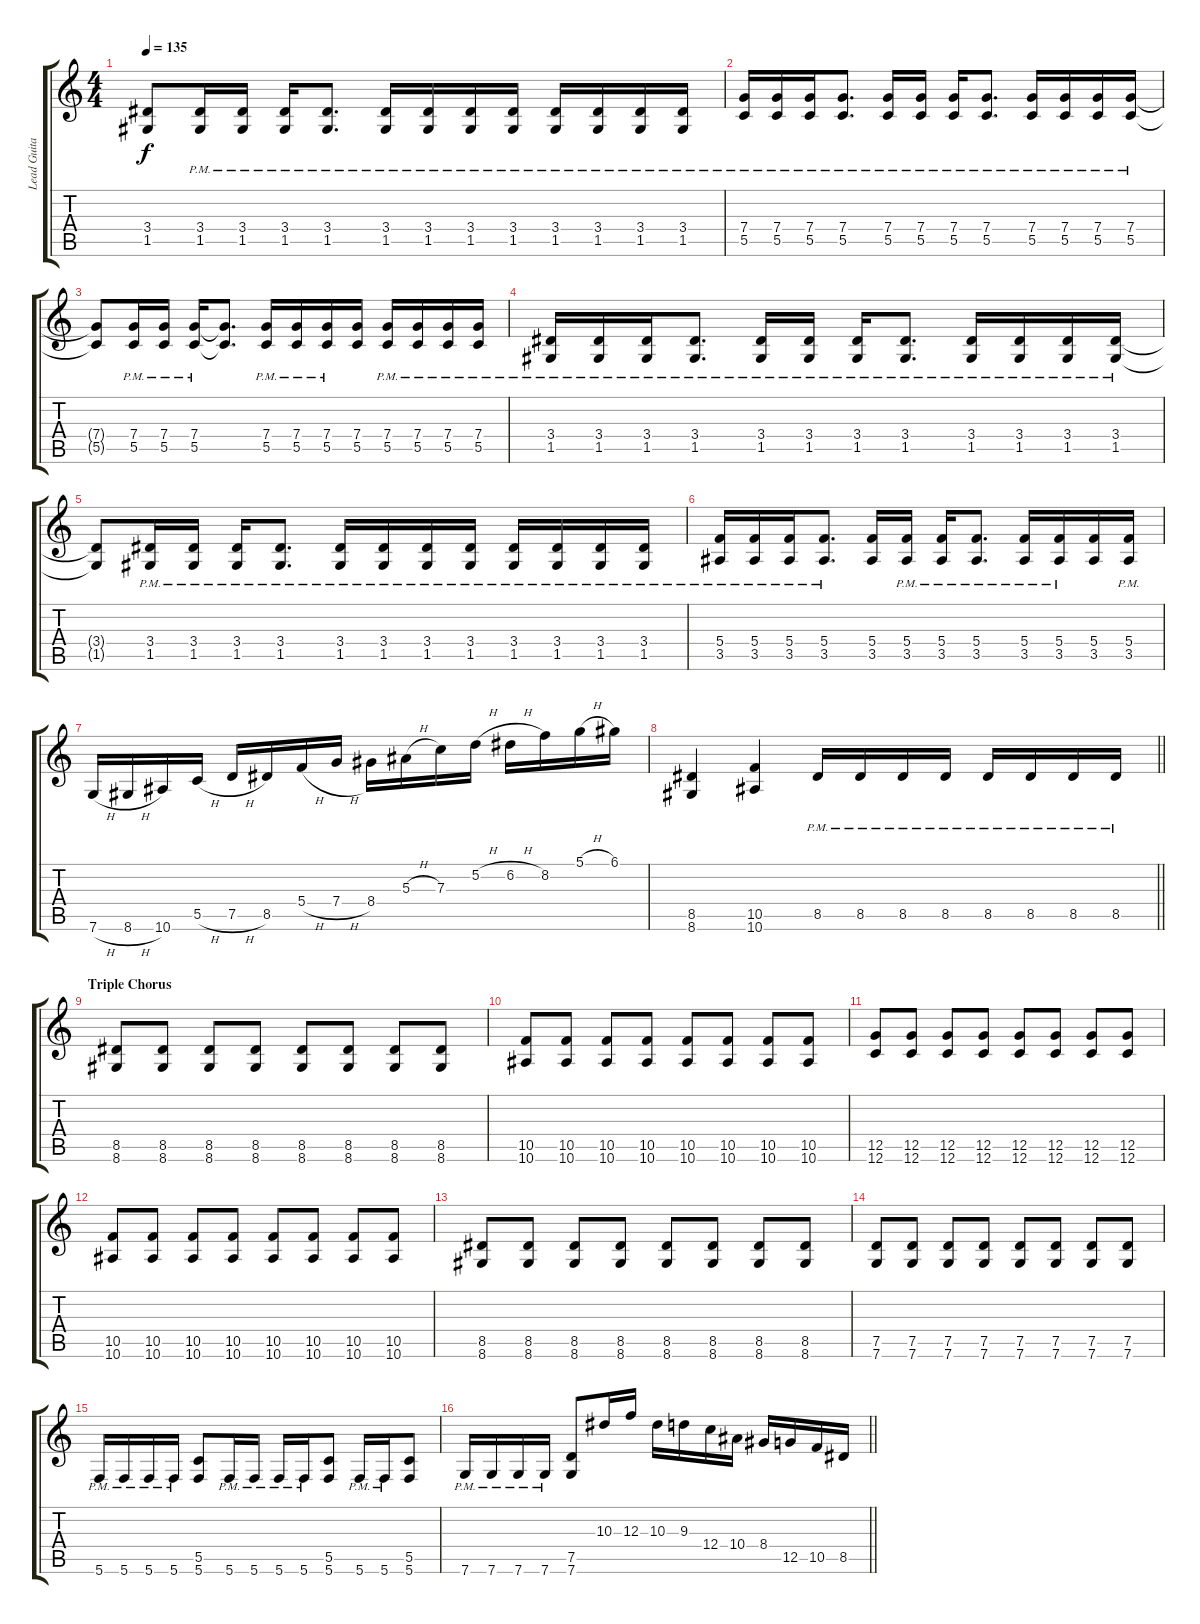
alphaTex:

\track ("Lead Guitar" "Lead Guita") {instrument distortionguitar}
\staff {score tabs}
\tuning (D4 A3 F3 C3 G2 C2) {hide}
\ts (4 4)
\tempo 135
\clef g2
\ks c
(3.4{t} 1.5{t}).8{dy f} (3.4 1.5{pm}).16 (3.4 1.5{pm}).16 (3.4 1.5{pm}).16 (3.4 1.5{pm}).8{d} (3.4 1.5{pm}).16 (3.4 1.5{pm}).16 (3.4 1.5{pm}).16 (3.4 1.5{pm}).16 (3.4 1.5{pm}).16 (3.4 1.5{pm}).16 (3.4 1.5{pm}).16 (3.4 1.5{pm}).16 |
(7.4 5.5{pm}).16 (7.4 5.5{pm}).16 (7.4 5.5{pm}).16 (7.4 5.5{pm}).8{d} (7.4 5.5{pm}).16 (7.4 5.5{pm}).16 (7.4 5.5{pm}).16 (7.4 5.5{pm}).8{d} (7.4 5.5{pm}).16 (7.4 5.5{pm}).16 (7.4 5.5{pm}).16 (7.4 5.5{pm}).16 |
(7.4{t} 5.5{t}).8 (7.4 5.5{pm}).16 (7.4 5.5{pm}).16 (7.4 5.5{pm}).16 (7.4{t} 5.5{t}).8{d} (7.4 5.5{pm}).16 (7.4 5.5{pm}).16 (7.4 5.5{pm}).16 (7.4 5.5).16 (7.4 5.5{pm}).16 (7.4 5.5{pm}).16 (7.4 5.5{pm}).16 (7.4 5.5{pm}).16 |
(3.4 1.5{pm}).16 (3.4 1.5{pm}).16 (3.4 1.5{pm}).16 (3.4 1.5{pm}).8{d} (3.4 1.5{pm}).16 (3.4 1.5{pm}).16 (3.4 1.5{pm}).16 (3.4 1.5{pm}).8{d} (3.4 1.5{pm}).16 (3.4 1.5{pm}).16 (3.4 1.5{pm}).16 (3.4 1.5{pm}).16 |
(3.4{t} 1.5{t}).8 (3.4 1.5{pm}).16 (3.4 1.5{pm}).16 (3.4 1.5{pm}).16 (3.4 1.5{pm}).8{d} (3.4 1.5{pm}).16 (3.4 1.5{pm}).16 (3.4 1.5{pm}).16 (3.4 1.5{pm}).16 (3.4 1.5{pm}).16 (3.4 1.5{pm}).16 (3.4 1.5{pm}).16 (3.4 1.5{pm}).16 |
(5.4 3.5{pm}).16 (5.4 3.5{pm}).16 (5.4 3.5{pm}).16 (5.4 3.5{pm}).8{d} (5.4 3.5).16 (5.4 3.5{pm}).16 (5.4 3.5{pm}).16 (5.4 3.5{pm}).8{d} (5.4 3.5{pm}).16 (5.4 3.5{pm}).16 (5.4 3.5).16 (5.4 3.5{pm}).16 |
7.6{h}.16{balance 4} 8.6{h}.16 10.6.16 5.5{h}.16 7.5{h}.16 8.5.16 5.4{h}.16 7.4{h}.16 8.4.16 5.3{h}.16 7.3.16 5.2{h}.16 6.2{h}.16 8.2.16 5.1{h}.16 6.1.16 |
\barLineRight lightlight
(8.5 8.6).4{balance 8} (10.5 10.6).4 8.5{pm}.16 8.5{pm}.16 8.5{pm}.16 8.5{pm}.16 8.5{pm}.16 8.5{pm}.16 8.5{pm}.16 8.5{pm}.16 |
\section ("" "Triple Chorus")
(8.5 8.6).8 (8.5 8.6).8 (8.5 8.6).8 (8.5 8.6).8 (8.5 8.6).8 (8.5 8.6).8 (8.5 8.6).8 (8.5 8.6).8 |
(10.5 10.6).8 (10.5 10.6).8 (10.5 10.6).8 (10.5 10.6).8 (10.5 10.6).8 (10.5 10.6).8 (10.5 10.6).8 (10.5 10.6).8 |
(12.5 12.6).8 (12.5 12.6).8 (12.5 12.6).8 (12.5 12.6).8 (12.5 12.6).8 (12.5 12.6).8 (12.5 12.6).8 (12.5 12.6).8 |
(10.5 10.6).8 (10.5 10.6).8 (10.5 10.6).8 (10.5 10.6).8 (10.5 10.6).8 (10.5 10.6).8 (10.5 10.6).8 (10.5 10.6).8 |
(8.5 8.6).8 (8.5 8.6).8 (8.5 8.6).8 (8.5 8.6).8 (8.5 8.6).8 (8.5 8.6).8 (8.5 8.6).8 (8.5 8.6).8 |
(7.5 7.6).8 (7.5 7.6).8 (7.5 7.6).8 (7.5 7.6).8 (7.5 7.6).8 (7.5 7.6).8 (7.5 7.6).8 (7.5 7.6).8 |
5.6{pm}.16 5.6{pm}.16 5.6{pm}.16 5.6{pm}.16 (5.5 5.6).8 5.6{pm}.16 5.6{pm}.16 5.6{pm}.16 5.6{pm}.16 (5.5 5.6).8 5.6{pm}.16 5.6{pm}.16 (5.5 5.6).8 |
\barLineRight lightlight
7.6{pm}.16 7.6{pm}.16 7.6{pm}.16 7.6{pm}.16 (7.5 7.6).8 10.3.16 12.3.16 10.3.16 9.3.16 12.4.16 10.4.16 8.4.16 12.5.16 10.5.16 8.5.16
